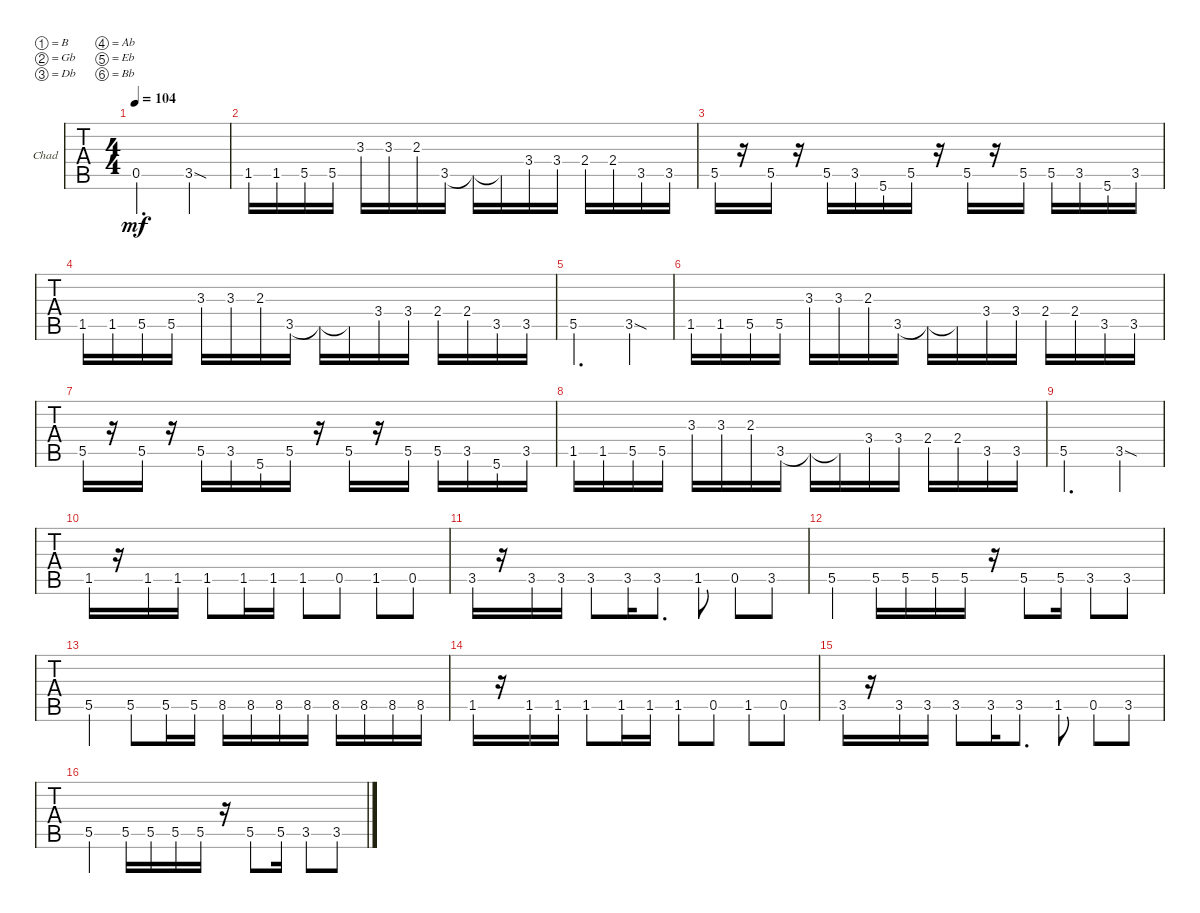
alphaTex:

\defaultSystemsLayout 4
\bracketExtendMode groupsimilarinstruments
\firstSystemTrackNameOrientation horizontal
\otherSystemsTrackNameOrientation horizontal
\track ("Chad" "Chad") {instrument electricbassfinger}
\staff {tabs}
\tuning (B2 Gb2 Db2 Ab1 Eb1 Bb0)
\ts (4 4)
\tempo 104
\clef f4
\ks c
0.5.2{d dy mf instrument electricbassfinger} 3.5{sod}.4 |
1.5.16 1.5.16 5.5.16 5.5.16 3.3.16 3.3.16 2.3.16 3.5.16 3.5{t}.16 3.5{t}.16 3.4.16 3.4.16 2.4.16 2.4.16 3.5.16 3.5.16 |
5.5.16 r.16 5.5.16 r.16 5.5.16 3.5.16 5.6.16 5.5.16 r.16 5.5.16 r.16 5.5.16 5.5.16 3.5.16 5.6.16 3.5.16 |
1.5.16 1.5.16 5.5.16 5.5.16 3.3.16 3.3.16 2.3.16 3.5.16 3.5{t}.16 3.5{t}.16 3.4.16 3.4.16 2.4.16 2.4.16 3.5.16 3.5.16 |
5.5.2{d} 3.5{sod}.4 |
1.5.16 1.5.16 5.5.16 5.5.16 3.3.16 3.3.16 2.3.16 3.5.16 3.5{t}.16 3.5{t}.16 3.4.16 3.4.16 2.4.16 2.4.16 3.5.16 3.5.16 |
5.5.16 r.16 5.5.16 r.16 5.5.16 3.5.16 5.6.16 5.5.16 r.16 5.5.16 r.16 5.5.16 5.5.16 3.5.16 5.6.16 3.5.16 |
1.5.16 1.5.16 5.5.16 5.5.16 3.3.16 3.3.16 2.3.16 3.5.16 3.5{t}.16 3.5{t}.16 3.4.16 3.4.16 2.4.16 2.4.16 3.5.16 3.5.16 |
5.5.2{d} 3.5{sod}.4 |
1.5.16 r.16 1.5.16 1.5.16 1.5.8 1.5.16 1.5.16 1.5.8 0.5.8 1.5.8 0.5.8 |
3.5.16 r.16 3.5.16 3.5.16 3.5.8 3.5.16 3.5.8{d} 1.5.8 0.5.8 3.5.8 |
5.5.4 5.5.16 5.5.16 5.5.16 5.5.16 r.16 5.5.8 5.5.16 3.5.8 3.5.8 |
5.5.4 5.5.8 5.5.16 5.5.16 8.5.16 8.5.16 8.5.16 8.5.16 8.5.16 8.5.16 8.5.16 8.5.16 |
1.5.16 r.16 1.5.16 1.5.16 1.5.8 1.5.16 1.5.16 1.5.8 0.5.8 1.5.8 0.5.8 |
3.5.16 r.16 3.5.16 3.5.16 3.5.8 3.5.16 3.5.8{d} 1.5.8 0.5.8 3.5.8 |
5.5.4 5.5.16 5.5.16 5.5.16 5.5.16 r.16 5.5.8 5.5.16 3.5.8 3.5.8
